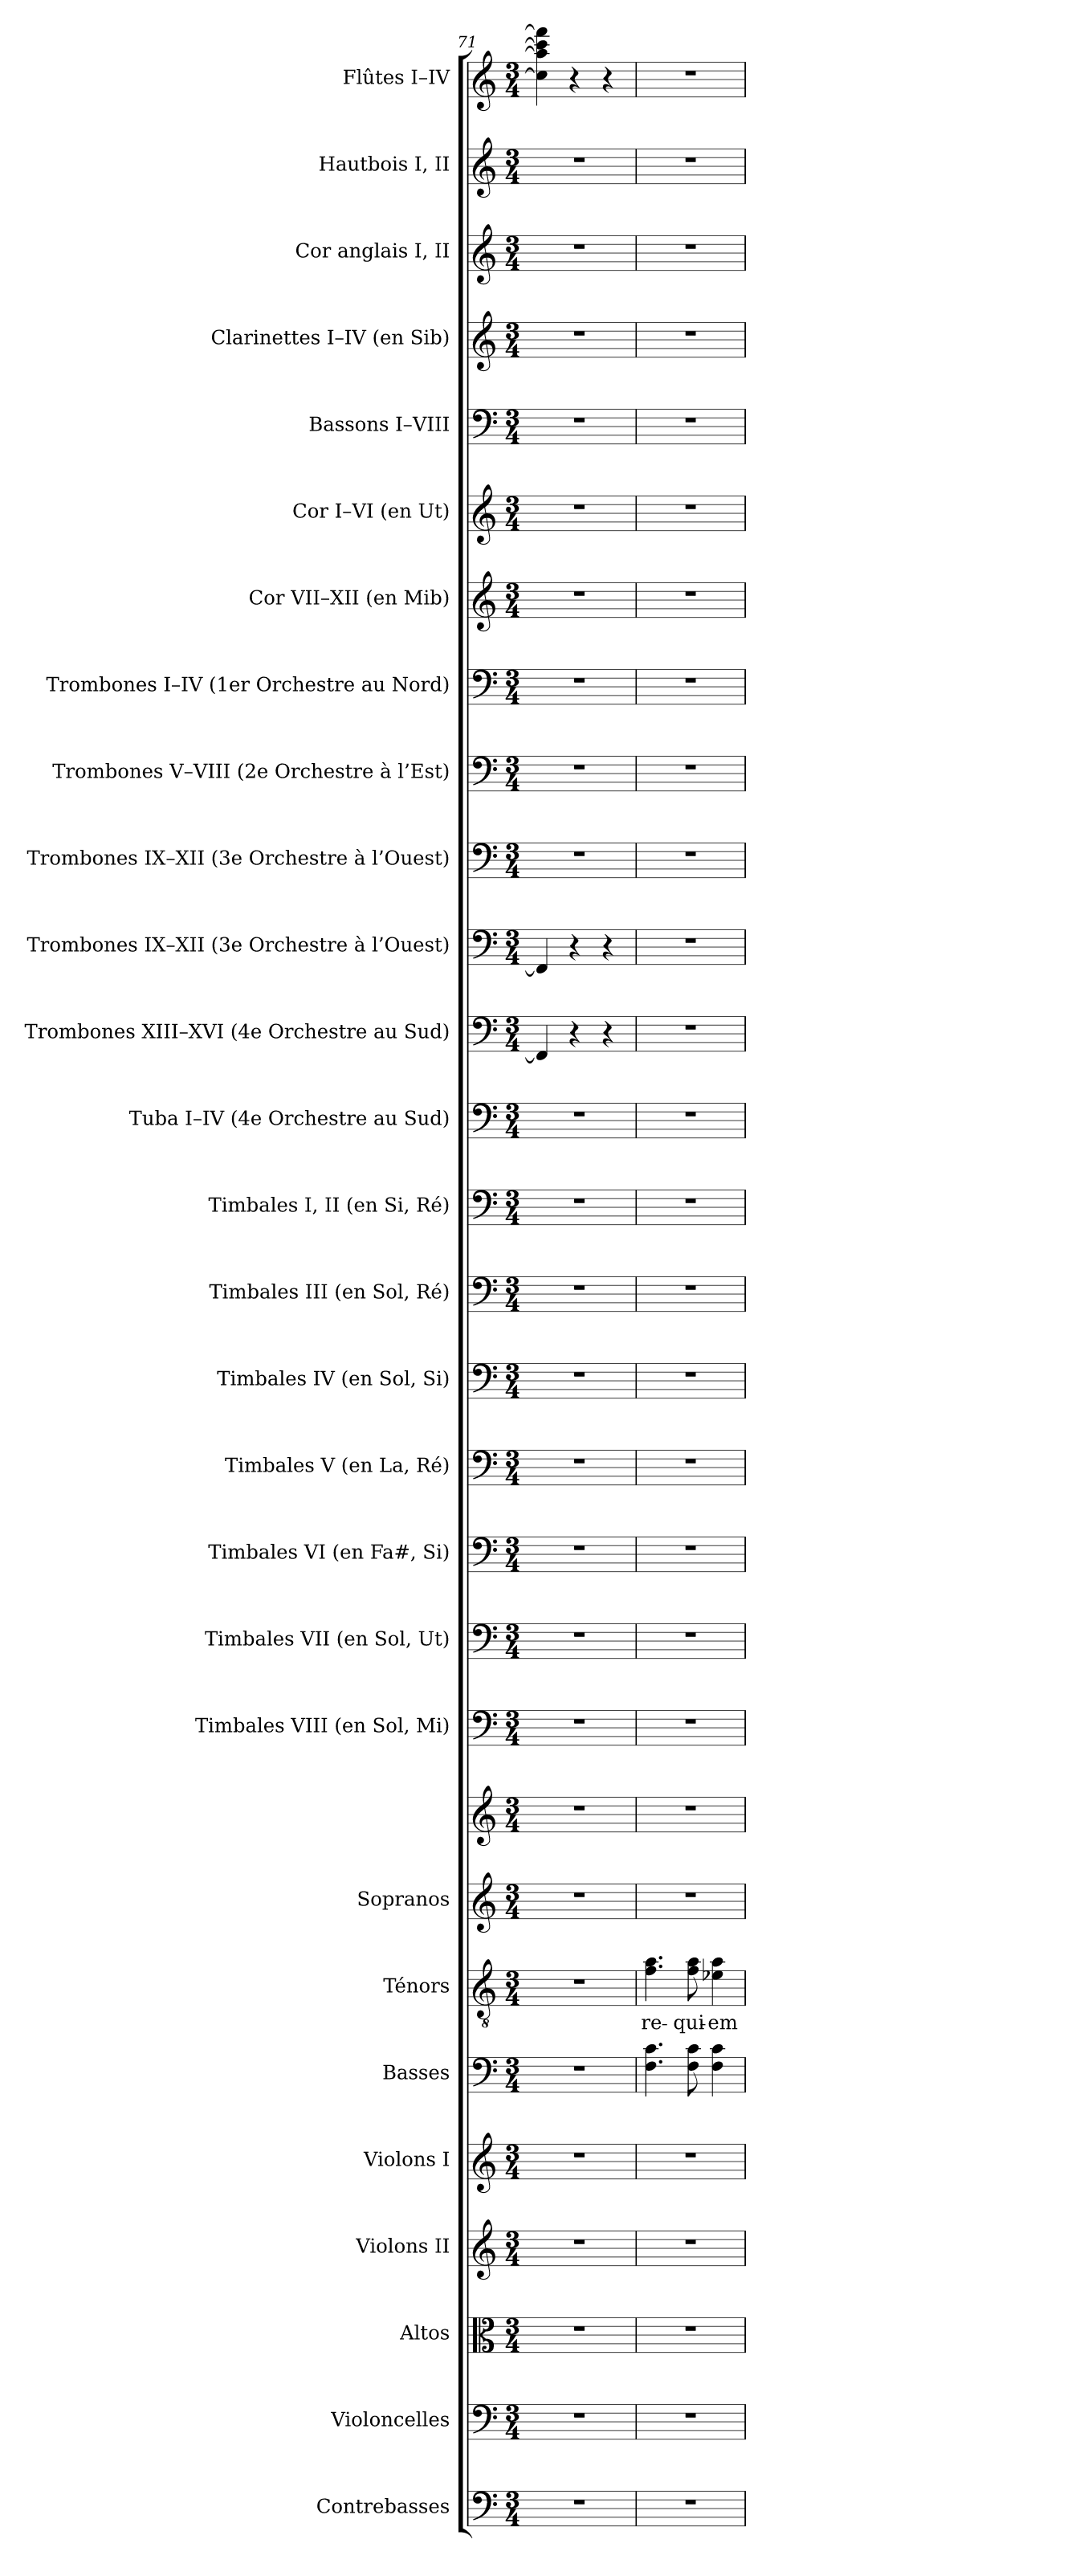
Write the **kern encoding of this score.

**kern	**kern	**kern	**kern	**kern	**kern	**kern	**text	**kern	**kern	**kern	**kern	**kern	**kern	**kern	**kern	**kern	**kern	**kern	**kern	**kern	**kern	**kern	**kern	**kern	**kern	**kern	**kern	**kern	**kern
*part28	*part27	*part26	*part25	*part24	*part23	*part22	*part22	*part21	*part21	*part20	*part19	*part18	*part17	*part16	*part15	*part14	*part13	*part12	*part11	*part10	*part9	*part8	*part7	*part6	*part5	*part4	*part3	*part2	*part1
*staff29	*staff28	*staff27	*staff26	*staff25	*staff24	*staff23	*staff23	*staff22	*staff21	*staff20	*staff19	*staff18	*staff17	*staff16	*staff15	*staff14	*staff13	*staff12	*staff11	*staff10	*staff9	*staff8	*staff7	*staff6	*staff5	*staff4	*staff3	*staff2	*staff1
*I"Contrebasses	*I"Violoncelles	*I"Altos	*I"Violons II	*I"Violons I	*I"Basses	*I"Ténors	*	*I"Sopranos	*	*I"Timbales VIII (en Sol, Mi)	*I"Timbales VII (en Sol, Ut)	*I"Timbales VI (en Fa#, Si)	*I"Timbales V (en La, Ré)	*I"Timbales IV (en Sol, Si)	*I"Timbales III (en Sol, Ré)	*I"Timbales I, II (en Si, Ré)	*I"Tuba I–IV (4e Orchestre au Sud)	*I"Trombones XIII–XVI (4e Orchestre au Sud)	*I"Trombones IX–XII (3e Orchestre à l’Ouest)	*I"Trombones IX–XII (3e Orchestre à l’Ouest)	*I"Trombones V–VIII (2e Orchestre à l’Est)	*I"Trombones I–IV (1er Orchestre au Nord)	*I"Cor VII–XII (en Mib)	*I"Cor I–VI (en Ut)	*I"Bassons I–VIII	*I"Clarinettes I–IV (en Sib)	*I"Cor anglais I, II	*I"Hautbois I, II	*I"Flûtes I–IV
*I'Cb.	*I'Vlles	*I'Altos	*I'Vns II	*I'Vns I	*I'Basses	*I'Tén.	*	*I'Sopr.	*	*I'VIII	*I'VII	*I'VI	*I'Timb.  V	*I'IV	*I'III	*I'I, II	*I'Tb.	*I'4e Orchestre	*	*I'Trb.  3e Orchestre	*I'2e Orchestre	*I'1er Orchestre	*I'Cor (Mib)	*I'Cor (Ut)	*I'Bns	*I'Cl. (Sib)	*I'C. a.	*I'Hb.	*I'Fl.
*clefF4	*clefF4	*clefC3	*clefG2	*clefG2	*clefF4	*clefGv2	*	*clefG2	*clefG2	*clefF4	*clefF4	*clefF4	*clefF4	*clefF4	*clefF4	*clefF4	*clefF4	*clefF4	*clefF4	*clefF4	*clefF4	*clefF4	*clefG2	*clefG2	*clefF4	*clefG2	*clefG2	*clefG2	*clefG2
*ITrd7c12	*	*	*	*	*	*ITrd7c12	*	*	*	*	*	*	*	*	*	*	*	*	*	*	*	*	*ITrd5c9	*ITrd7c12	*	*ITrd1c2	*ITrd4c7	*	*
*k[]	*k[]	*k[]	*k[]	*k[]	*k[]	*k[]	*	*k[]	*k[]	*k[]	*k[]	*k[]	*k[]	*k[]	*k[]	*k[]	*k[]	*k[]	*k[]	*k[]	*k[]	*k[]	*k[b-e-a-]	*k[]	*k[]	*k[b-e-]	*k[b-]	*k[]	*k[]
*C:	*C:	*C:	*C:	*C:	*C:	*C:	*	*C:	*C:	*C:	*C:	*C:	*C:	*C:	*C:	*C:	*C:	*C:	*C:	*C:	*C:	*C:	*E-:	*C:	*C:	*B-:	*F:	*C:	*C:
*M3/4	*M3/4	*M3/4	*M3/4	*M3/4	*M3/4	*M3/4	*	*M3/4	*M3/4	*M3/4	*M3/4	*M3/4	*M3/4	*M3/4	*M3/4	*M3/4	*M3/4	*M3/4	*M3/4	*M3/4	*M3/4	*M3/4	*M3/4	*M3/4	*M3/4	*M3/4	*M3/4	*M3/4	*M3/4
=71	=71	=71	=71	=71	=71	=71	=71	=71	=71	=71	=71	=71	=71	=71	=71	=71	=71	=71	=71	=71	=71	=71	=71	=71	=71	=71	=71	=71	=71
!LO:N:vis=1	!LO:N:vis=1	!LO:N:vis=1	!LO:N:vis=1	!LO:N:vis=1	!LO:N:vis=1	!LO:N:vis=1	!	!LO:N:vis=1	!LO:N:vis=1	!LO:N:vis=1	!LO:N:vis=1	!LO:N:vis=1	!LO:N:vis=1	!LO:N:vis=1	!LO:N:vis=1	!LO:N:vis=1	!LO:N:vis=1	!	!	!LO:N:vis=1	!LO:N:vis=1	!LO:N:vis=1	!LO:N:vis=1	!LO:N:vis=1	!LO:N:vis=1	!LO:N:vis=1	!LO:N:vis=1	!LO:N:vis=1	!
2.r	2.r	2.r	2.r	2.r	2.r	2.r	.	2.r	2.r	2.r	2.r	2.r	2.r	2.r	2.r	2.r	2.r	4FFi/]	4FFi/]	2.r	2.r	2.r	2.r	2.r	2.r	2.r	2.r	2.r	4cci\] 4aai] 4ccci] 4fffi]
.	.	.	.	.	.	.	.	.	.	.	.	.	.	.	.	.	.	4r	4r	.	.	.	.	.	.	.	.	.	4r
.	.	.	.	.	.	.	.	.	.	.	.	.	.	.	.	.	.	4r	4r	.	.	.	.	.	.	.	.	.	4r
=72	=72	=72	=72	=72	=72	=72	=72	=72	=72	=72	=72	=72	=72	=72	=72	=72	=72	=72	=72	=72	=72	=72	=72	=72	=72	=72	=72	=72	=72
!LO:N:vis=1	!LO:N:vis=1	!LO:N:vis=1	!LO:N:vis=1	!LO:N:vis=1	!	!	!	!	!	!	!	!	!	!	!	!	!	!	!	!	!	!	!	!	!	!	!	!	!
!	!	!	!	!	!	!	!LO:LY:b:color=#000000	!LO:N:vis=1	!LO:N:vis=1	!LO:N:vis=1	!LO:N:vis=1	!LO:N:vis=1	!LO:N:vis=1	!LO:N:vis=1	!LO:N:vis=1	!LO:N:vis=1	!LO:N:vis=1	!LO:N:vis=1	!LO:N:vis=1	!LO:N:vis=1	!LO:N:vis=1	!LO:N:vis=1	!LO:N:vis=1	!LO:N:vis=1	!LO:N:vis=1	!LO:N:vis=1	!LO:N:vis=1	!LO:N:vis=1	!LO:N:vis=1
2.r	2.r	2.r	2.r	2.r	4.Fi\ 4.ci	4.Fi\ 4.Ai	re-	2.r	2.r	2.r	2.r	2.r	2.r	2.r	2.r	2.r	2.r	2.r	2.r	2.r	2.r	2.r	2.r	2.r	2.r	2.r	2.r	2.r	2.r
!	!	!	!	!	!	!	!LO:LY:b:color=#000000	!	!	!	!	!	!	!	!	!	!	!	!	!	!	!	!	!	!	!	!	!	!
.	.	.	.	.	8Fi\ 8ci	8Fi\ 8Ai	-qui-	.	.	.	.	.	.	.	.	.	.	.	.	.	.	.	.	.	.	.	.	.	.
!	!	!	!	!	!	!	!LO:LY:b:color=#000000	!	!	!	!	!	!	!	!	!	!	!	!	!	!	!	!	!	!	!	!	!	!
.	.	.	.	.	4Fi\ 4ci	4E-Xi\ 4Ai	-em	.	.	.	.	.	.	.	.	.	.	.	.	.	.	.	.	.	.	.	.	.	.
=	=	=	=	=	=	=	=	=	=	=	=	=	=	=	=	=	=	=	=	=	=	=	=	=	=	=	=	=	=
*-	*-	*-	*-	*-	*-	*-	*-	*-	*-	*-	*-	*-	*-	*-	*-	*-	*-	*-	*-	*-	*-	*-	*-	*-	*-	*-	*-	*-	*-
